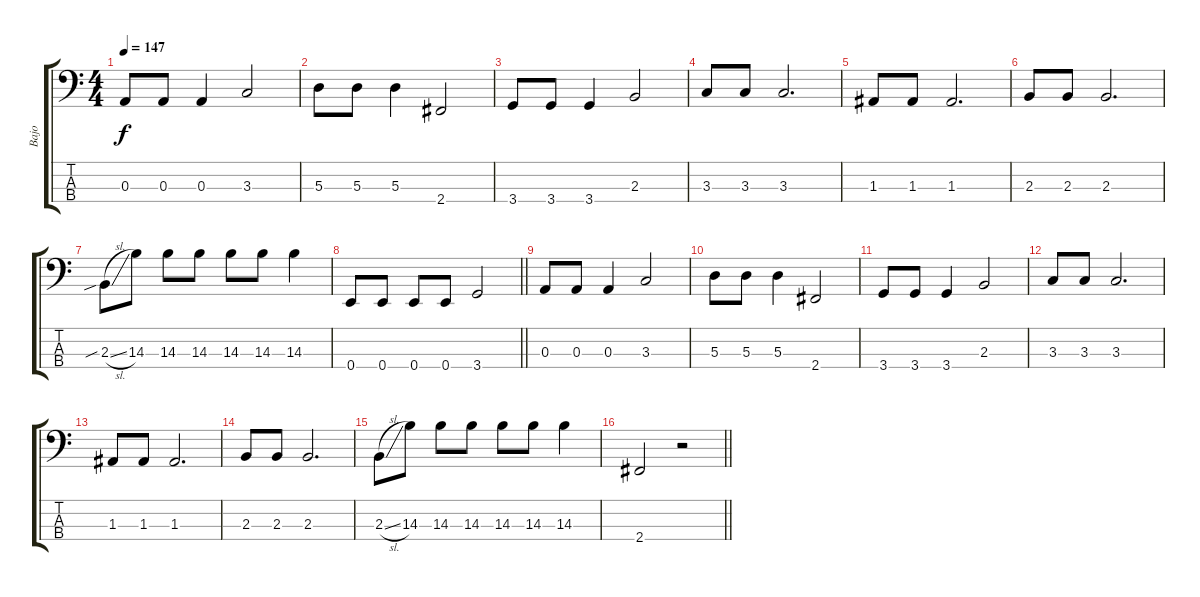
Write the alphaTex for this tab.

\track ("Bajo" "Bajo") {instrument electricbassfinger}
\staff {score tabs}
\tuning (G2 D2 A1 E1) {hide}
\ts (4 4)
\tempo 147
\clef f4
\ks c
0.3.8{dy f} 0.3.8 0.3.4 3.3.2 |
5.3.8 5.3.8 5.3.4 2.4.2 |
3.4.8 3.4.8 3.4.4 2.3.2 |
3.3.8 3.3.8 3.3.2{d} |
1.3.8 1.3.8 1.3.2{d} |
2.3.8 2.3.8 2.3.2{d} |
2.3{sib sl}.8 14.3.8 14.3.8 14.3.8 14.3.8 14.3.8 14.3.4 |
\barLineRight lightlight
0.4.8{instrument electricbassfinger} 0.4.8 0.4.8 0.4.8 3.4.2 |
0.3.8 0.3.8 0.3.4 3.3.2 |
5.3.8 5.3.8 5.3.4 2.4.2 |
3.4.8 3.4.8 3.4.4 2.3.2 |
3.3.8 3.3.8 3.3.2{d} |
1.3.8 1.3.8 1.3.2{d} |
2.3.8 2.3.8 2.3.2{d} |
2.3{sl}.8 14.3.8 14.3.8 14.3.8 14.3.8 14.3.8 14.3.4 |
\barLineRight lightlight
2.4.2 r.2
